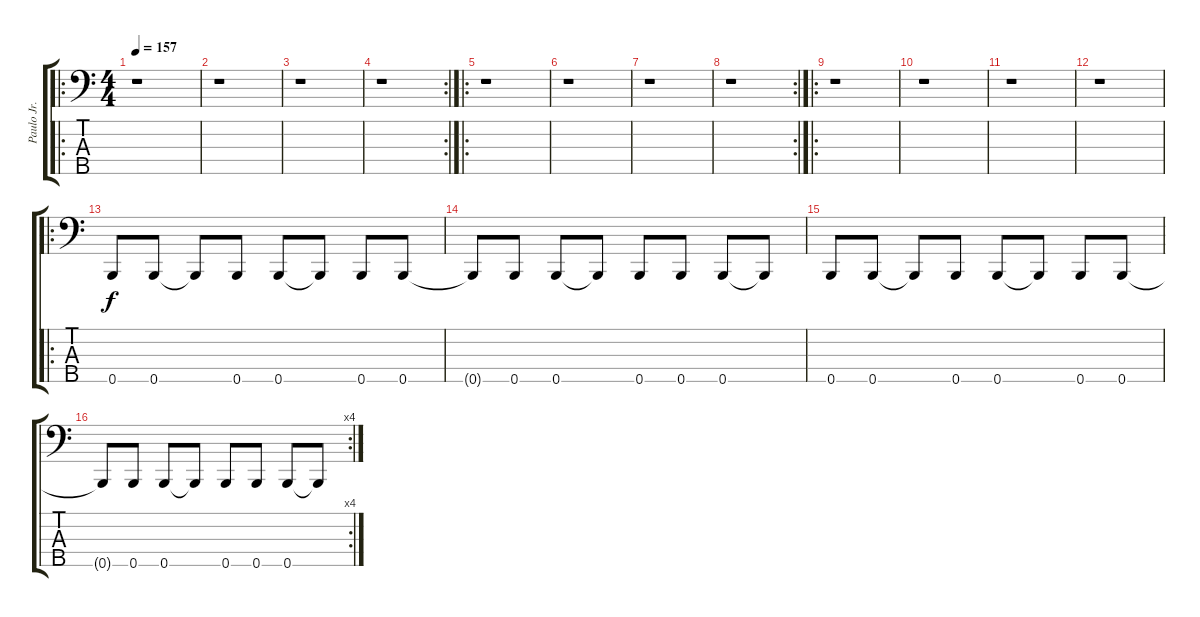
\track ("Paulo Jr." "Paulo Jr.") {instrument electricbassfinger}
\staff {score tabs}
\tuning (G2 D2 A1 E1 B0) {hide}
\ro
\ts (4 4)
\tempo 157
\clef f4
\ks c
r.1{dy f instrument electricbassfinger} |
r.1 |
r.1 |
\rc 2
r.1 |
\ro
r.1 |
r.1 |
r.1 |
\rc 2
r.1 |
\ro
r.1 |
r.1 |
r.1 |
r.1 |
\ro
0.5.8 0.5.8 0.5{t}.8 0.5.8 0.5.8 0.5{t}.8 0.5.8 0.5.8 |
0.5{t}.8 0.5.8 0.5.8 0.5{t}.8 0.5.8 0.5.8 0.5.8 0.5{t}.8 |
0.5.8 0.5.8 0.5{t}.8 0.5.8 0.5.8 0.5{t}.8 0.5.8 0.5.8 |
\rc 4
0.5{t}.8 0.5.8 0.5.8 0.5{t}.8 0.5.8 0.5.8 0.5.8 0.5{t}.8
